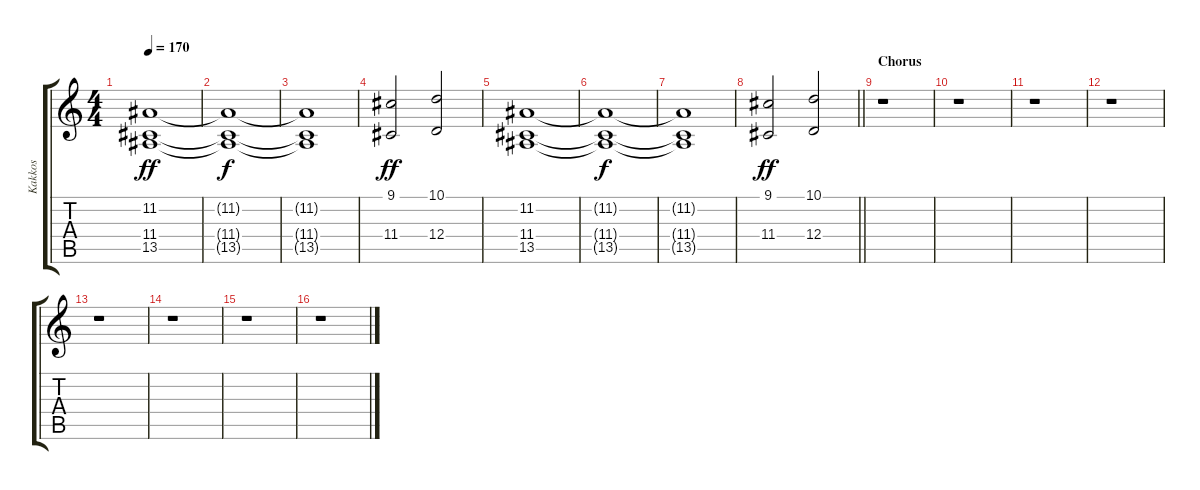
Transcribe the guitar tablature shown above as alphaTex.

\track ("Kakkos" "Kakkos") {instrument pad6metallic}
\staff {score tabs}
\tuning (E4 B3 G3 D3 A2 E2) {hide}
\ts (4 4)
\tempo 170
\clef g2
\ks c
(11.2 11.4 13.5).1{dy ff} |
(11.2{t} 11.4{t} 13.5{t}).1{dy f} |
(11.2{t} 11.4{t} 13.5{t}).1 |
(9.1 11.4).2{dy ff} (10.1 12.4).2 |
(11.2 11.4 13.5).1 |
(11.2{t} 11.4{t} 13.5{t}).1{dy f} |
(11.2{t} 11.4{t} 13.5{t}).1 |
\barLineRight lightlight
(9.1 11.4).2{dy ff} (10.1 12.4).2 |
\section ("" "Chorus")
r.1 |
r.1 |
r.1 |
r.1 |
r.1 |
r.1 |
r.1 |
r.1
